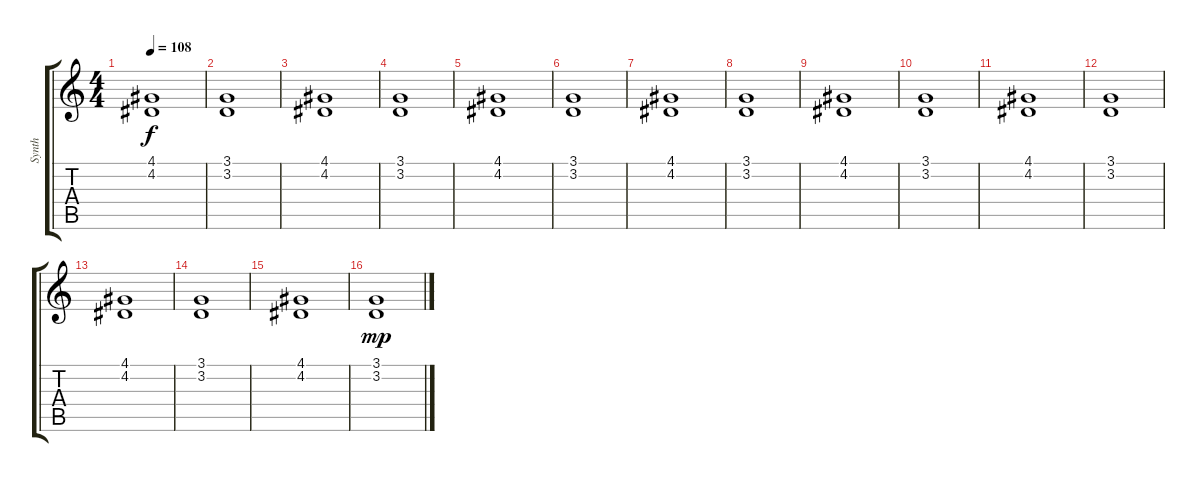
\track ("Synth" "Synth") {instrument synthvoice}
\staff {score tabs}
\tuning (E4 B3 G3 D3 A2 E2) {hide}
\ts (4 4)
\tempo 108
\clef g2
\ks c
(4.1 4.2).1{dy f instrument synthvoice} |
(3.1 3.2).1 |
(4.1 4.2).1 |
(3.1 3.2).1 |
(4.1 4.2).1 |
(3.1 3.2).1 |
(4.1 4.2).1 |
(3.1 3.2).1 |
(4.1 4.2).1 |
(3.1 3.2).1 |
(4.1 4.2).1 |
(3.1 3.2).1 |
(4.1 4.2).1 |
(3.1 3.2).1 |
(4.1 4.2).1 |
(3.1 3.2).1{dy mp}
